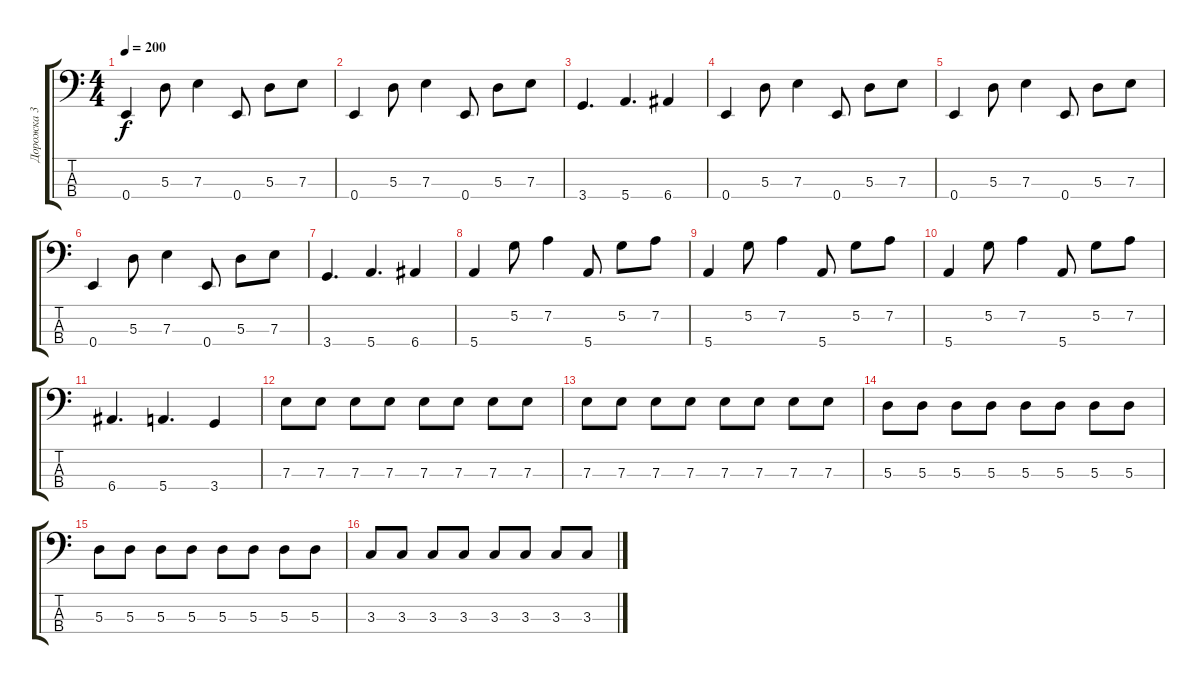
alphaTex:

\track ("Дорожка 3" "Дорожка 3") {instrument electricbassfinger}
\staff {score tabs}
\tuning (G2 D2 A1 E1) {hide}
\ts (4 4)
\tempo 200
\clef f4
\ks c
0.4.4{dy f} 5.3.8 7.3.4 0.4.8 5.3.8 7.3.8 |
0.4.4 5.3.8 7.3.4 0.4.8 5.3.8 7.3.8 |
3.4.4{d} 5.4.4{d} 6.4.4 |
0.4.4 5.3.8 7.3.4 0.4.8 5.3.8 7.3.8 |
0.4.4 5.3.8 7.3.4 0.4.8 5.3.8 7.3.8 |
0.4.4 5.3.8 7.3.4 0.4.8 5.3.8 7.3.8 |
3.4.4{d} 5.4.4{d} 6.4.4 |
5.4.4 5.2.8 7.2.4 5.4.8 5.2.8 7.2.8 |
5.4.4 5.2.8 7.2.4 5.4.8 5.2.8 7.2.8 |
5.4.4 5.2.8 7.2.4 5.4.8 5.2.8 7.2.8 |
6.4.4{d} 5.4.4{d} 3.4.4 |
7.3.8 7.3.8 7.3.8 7.3.8 7.3.8 7.3.8 7.3.8 7.3.8 |
7.3.8 7.3.8 7.3.8 7.3.8 7.3.8 7.3.8 7.3.8 7.3.8 |
5.3.8 5.3.8 5.3.8 5.3.8 5.3.8 5.3.8 5.3.8 5.3.8 |
5.3.8 5.3.8 5.3.8 5.3.8 5.3.8 5.3.8 5.3.8 5.3.8 |
3.3.8 3.3.8 3.3.8 3.3.8 3.3.8 3.3.8 3.3.8 3.3.8
